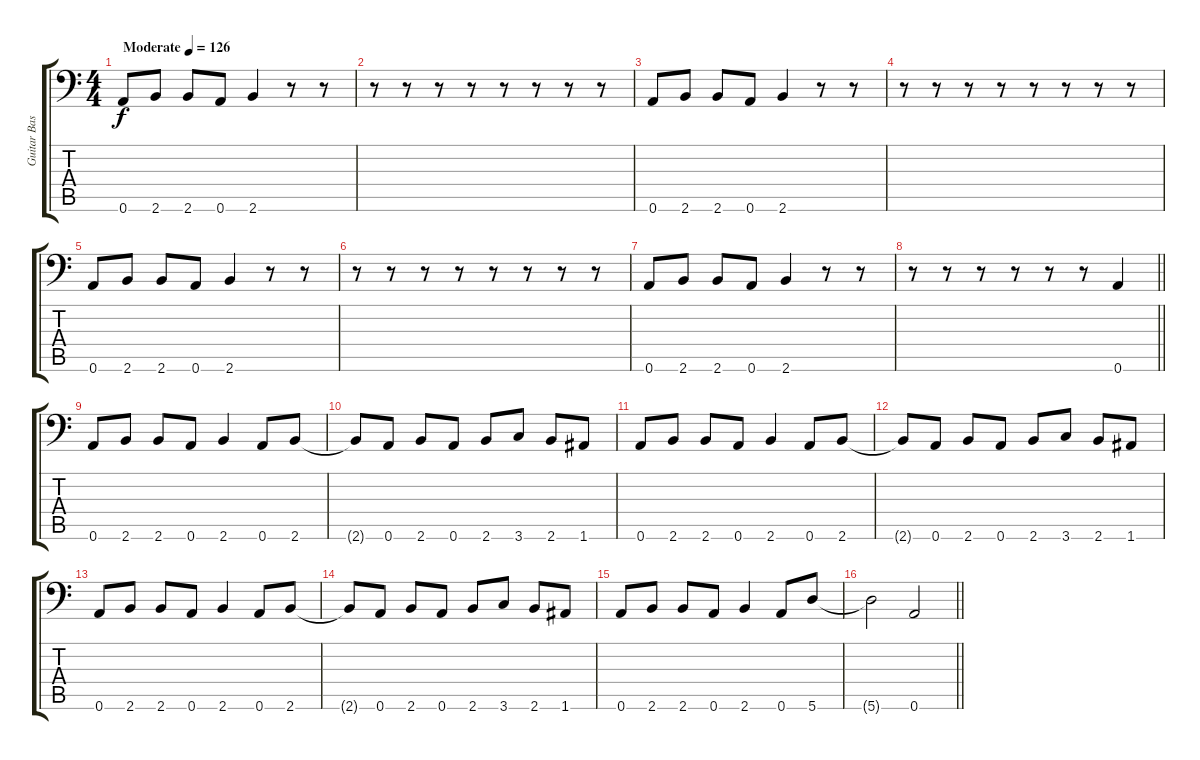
\track ("Guitar Bass" "Guitar Bas") {instrument electricbassfinger}
\staff {score tabs}
\tuning (B3 Gb3 D3 A2 E2 A1) {hide}
\ts (4 4)
\tempo (126 "Moderate")
\clef f4
\ks c
0.6.8{dy f instrument electricbassfinger} 2.6.8 2.6.8 0.6.8 2.6.4 r.8 r.8 |
r.8 r.8 r.8 r.8 r.8 r.8 r.8 r.8 |
0.6.8 2.6.8 2.6.8 0.6.8 2.6.4 r.8 r.8 |
r.8 r.8 r.8 r.8 r.8 r.8 r.8 r.8 |
0.6.8 2.6.8 2.6.8 0.6.8 2.6.4 r.8 r.8 |
r.8 r.8 r.8 r.8 r.8 r.8 r.8 r.8 |
0.6.8 2.6.8 2.6.8 0.6.8 2.6.4 r.8 r.8 |
\barLineRight lightlight
r.8 r.8 r.8 r.8 r.8 r.8 0.6.4 |
0.6.8 2.6.8 2.6.8 0.6.8 2.6.4 0.6.8 2.6.8 |
2.6{t}.8 0.6.8 2.6.8 0.6.8 2.6.8 3.6.8 2.6.8 1.6.8 |
0.6.8 2.6.8 2.6.8 0.6.8 2.6.4 0.6.8 2.6.8 |
2.6{t}.8 0.6.8 2.6.8 0.6.8 2.6.8 3.6.8 2.6.8 1.6.8 |
0.6.8 2.6.8 2.6.8 0.6.8 2.6.4 0.6.8 2.6.8 |
2.6{t}.8 0.6.8 2.6.8 0.6.8 2.6.8 3.6.8 2.6.8 1.6.8 |
0.6.8 2.6.8 2.6.8 0.6.8 2.6.4 0.6.8 5.6.8 |
\barLineRight lightlight
5.6{t}.2 0.6.2
